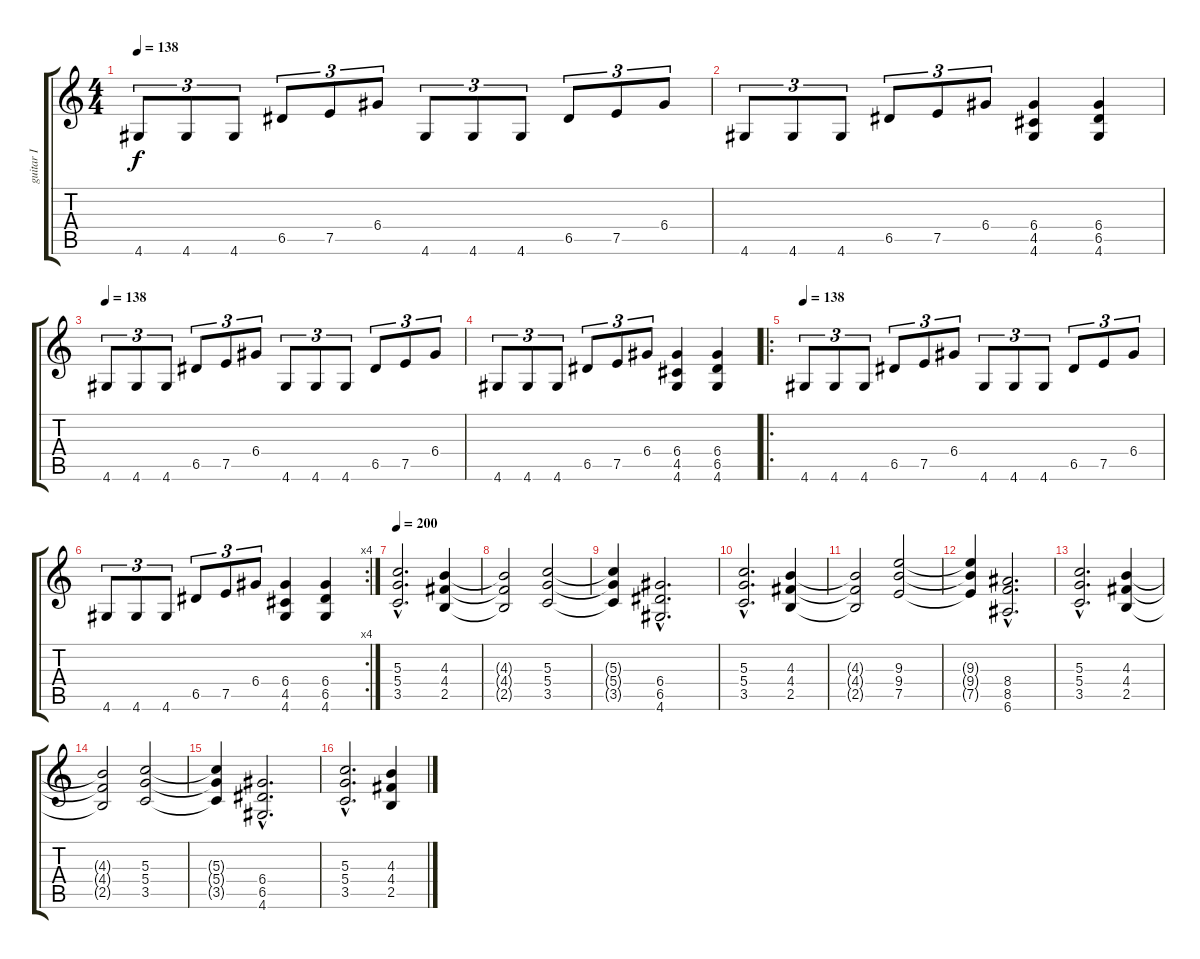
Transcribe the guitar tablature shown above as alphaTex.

\track ("guitar I" "guitar I") {instrument distortionguitar}
\staff {score tabs}
\tuning (E4 B3 G3 D3 A2 E2) {hide}
\ts (4 4)
\tempo 138
\clef g2
\ks c
4.6.8{tu (3 2) dy f} 4.6.8{tu (3 2)} 4.6.8{tu (3 2)} 6.5.8{tu (3 2)} 7.5.8{tu (3 2)} 6.4.8{tu (3 2)} 4.6.8{tu (3 2)} 4.6.8{tu (3 2)} 4.6.8{tu (3 2)} 6.5.8{tu (3 2)} 7.5.8{tu (3 2)} 6.4.8{tu (3 2)} |
4.6.8{tu (3 2)} 4.6.8{tu (3 2)} 4.6.8{tu (3 2)} 6.5.8{tu (3 2)} 7.5.8{tu (3 2)} 6.4.8{tu (3 2)} (6.4 4.5 4.6).4 (6.4 6.5 4.6).4 |
\tempo 138
4.6.8{tu (3 2)} 4.6.8{tu (3 2)} 4.6.8{tu (3 2)} 6.5.8{tu (3 2)} 7.5.8{tu (3 2)} 6.4.8{tu (3 2)} 4.6.8{tu (3 2)} 4.6.8{tu (3 2)} 4.6.8{tu (3 2)} 6.5.8{tu (3 2)} 7.5.8{tu (3 2)} 6.4.8{tu (3 2)} |
4.6.8{tu (3 2)} 4.6.8{tu (3 2)} 4.6.8{tu (3 2)} 6.5.8{tu (3 2)} 7.5.8{tu (3 2)} 6.4.8{tu (3 2)} (6.4 4.5 4.6).4 (6.4 6.5 4.6).4 |
\ro
\tempo 138
4.6.8{tu (3 2)} 4.6.8{tu (3 2)} 4.6.8{tu (3 2)} 6.5.8{tu (3 2)} 7.5.8{tu (3 2)} 6.4.8{tu (3 2)} 4.6.8{tu (3 2)} 4.6.8{tu (3 2)} 4.6.8{tu (3 2)} 6.5.8{tu (3 2)} 7.5.8{tu (3 2)} 6.4.8{tu (3 2)} |
\rc 4
4.6.8{tu (3 2)} 4.6.8{tu (3 2)} 4.6.8{tu (3 2)} 6.5.8{tu (3 2)} 7.5.8{tu (3 2)} 6.4.8{tu (3 2)} (6.4 4.5 4.6).4 (6.4 6.5 4.6).4 |
\tempo 200
(5.3{hac} 5.4{hac} 3.5{hac}).2{d} (4.3 4.4 2.5).4 |
(4.3{t} 4.4{t} 2.5{t}).2 (5.3 5.4 3.5).2 |
(5.3{t} 5.4{t} 3.5{t}).4 (6.4{hac} 6.5{hac} 4.6{hac}).2{d} |
(5.3{hac} 5.4{hac} 3.5{hac}).2{d} (4.3 4.4 2.5).4 |
(4.3{t} 4.4{t} 2.5{t}).2 (9.3 9.4 7.5).2 |
(9.3{t} 9.4{t} 7.5{t}).4 (8.4{hac} 8.5{hac} 6.6{hac}).2{d} |
(5.3{hac} 5.4{hac} 3.5{hac}).2{d} (4.3 4.4 2.5).4 |
(4.3{t} 4.4{t} 2.5{t}).2 (5.3 5.4 3.5).2 |
(5.3{t} 5.4{t} 3.5{t}).4 (6.4{hac} 6.5{hac} 4.6{hac}).2{d} |
(5.3{hac} 5.4{hac} 3.5{hac}).2{d} (4.3 4.4 2.5).4
